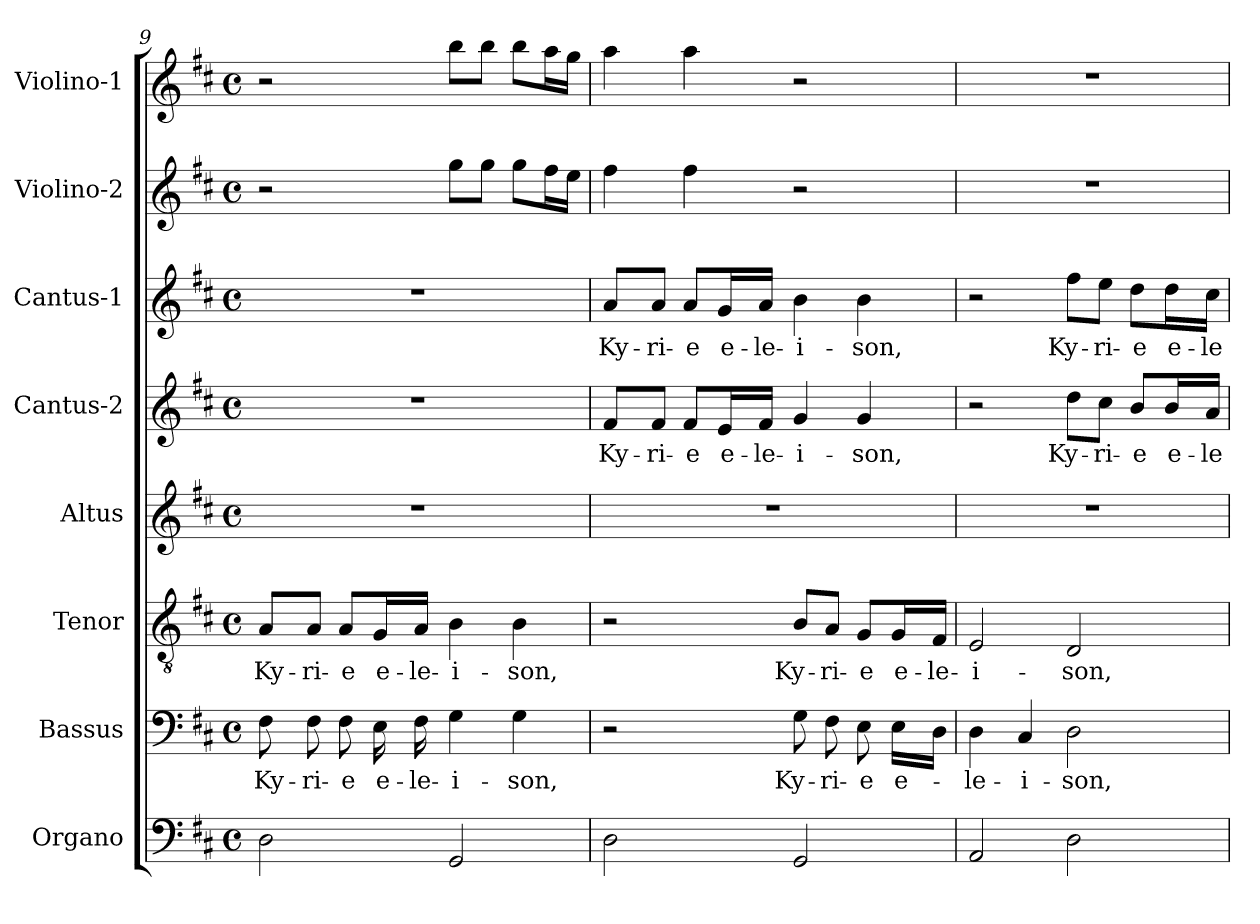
**kern	**kern	**text	**kern	**text	**kern	**kern	**text	**kern	**text	**kern	**kern
*part8	*part7	*part7	*part6	*part6	*part5	*part4	*part4	*part3	*part3	*part2	*part1
*staff8	*staff7	*staff7	*staff6	*staff6	*staff5	*staff4	*staff4	*staff3	*staff3	*staff2	*staff1
*I"Organo	*I"Bassus	*	*I"Tenor	*	*I"Altus	*I"Cantus-2	*	*I"Cantus-1	*	*I"Violino-2	*I"Violino-1
*I'Og	*I'B	*	*I'T	*	*I'A	*I'C2	*	*I'C1	*	*I'V2	*I'V1
!!LO:PB:g=z
*clefF4	*clefF4	*	*clefGv2	*	*clefG2	*clefG2	*	*clefG2	*	*clefG2	*clefG2
*k[f#c#]	*k[f#c#]	*	*k[f#c#]	*	*k[f#c#]	*k[f#c#]	*	*k[f#c#]	*	*k[f#c#]	*k[f#c#]
*D:	*D:	*	*D:	*	*D:	*D:	*	*D:	*	*D:	*D:
*M4/4	*M4/4	*	*M4/4	*	*M4/4	*M4/4	*	*M4/4	*	*M4/4	*M4/4
*met(c)	*met(c)	*	*met(c)	*	*met(c)	*met(c)	*	*met(c)	*	*met(c)	*met(c)
=9	=9	=9	=9	=9	=9	=9	=9	=9	=9	=9	=9
!	!	!LO:LY:b	!	!	!	!	!	!	!	!	!
!	!	!	!	!LO:LY:b	!	!	!	!	!	!	!
2D\	8F#\	Ky-	8A/L	Ky-	1r	1r	.	1r	.	2r	2r
!	!	!LO:LY:b	!	!	!	!	!	!	!	!	!
!	!	!	!	!LO:LY:b	!	!	!	!	!	!	!
.	8F#\	-ri-	8A/J	-ri-	.	.	.	.	.	.	.
!	!	!LO:LY:b	!	!	!	!	!	!	!	!	!
!	!	!	!	!LO:LY:b	!	!	!	!	!	!	!
.	8F#\	-e	8A/L	-e	.	.	.	.	.	.	.
!	!	!LO:LY:b	!	!	!	!	!	!	!	!	!
!	!	!	!	!LO:LY:b	!	!	!	!	!	!	!
.	16E\	e-	16G/L	e-	.	.	.	.	.	.	.
!	!	!LO:LY:b	!	!	!	!	!	!	!	!	!
!	!	!	!	!LO:LY:b	!	!	!	!	!	!	!
.	16F#\	-le-	16A/JJ	-le-	.	.	.	.	.	.	.
!	!	!LO:LY:b	!	!	!	!	!	!	!	!	!
!	!	!	!	!LO:LY:b	!	!	!	!	!	!	!
2GG/	4G\	-i-	4B\	-i-	.	.	.	.	.	8gg\L	8bb\L
.	.	.	.	.	.	.	.	.	.	8gg\J	8bb\J
!	!	!LO:LY:b	!	!	!	!	!	!	!	!	!
!	!	!	!	!LO:LY:b	!	!	!	!	!	!	!
.	4G\	-son,	4B\	-son,	.	.	.	.	.	8gg\L	8bb\L
.	.	.	.	.	.	.	.	.	.	16ff#\L	16aa\L
.	.	.	.	.	.	.	.	.	.	16ee\JJ	16gg\JJ
=10	=10	=10	=10	=10	=10	=10	=10	=10	=10	=10	=10
!	!	!	!	!	!	!	!LO:LY:b	!	!	!	!
!	!	!	!	!	!	!	!	!	!LO:LY:b	!	!
2D\	2r	.	2r	.	1r	8f#/L	Ky-	8a/L	Ky-	4ff#\	4aa\
!	!	!	!	!	!	!	!LO:LY:b	!	!	!	!
!	!	!	!	!	!	!	!	!	!LO:LY:b	!	!
.	.	.	.	.	.	8f#/J	-ri-	8a/J	-ri-	.	.
!	!	!	!	!	!	!	!LO:LY:b	!	!	!	!
!	!	!	!	!	!	!	!	!	!LO:LY:b	!	!
.	.	.	.	.	.	8f#/L	-e	8a/L	-e	4ff#\	4aa\
!	!	!	!	!	!	!	!LO:LY:b	!	!	!	!
!	!	!	!	!	!	!	!	!	!LO:LY:b	!	!
.	.	.	.	.	.	16e/L	e-	16g/L	e-	.	.
!	!	!	!	!	!	!	!LO:LY:b	!	!	!	!
!	!	!	!	!	!	!	!	!	!LO:LY:b	!	!
.	.	.	.	.	.	16f#/JJ	-le-	16a/JJ	-le-	.	.
!	!	!LO:LY:b	!	!	!	!	!	!	!	!	!
!	!	!	!	!LO:LY:b	!	!	!	!	!	!	!
!	!	!	!	!	!	!	!LO:LY:b	!	!	!	!
!	!	!	!	!	!	!	!	!	!LO:LY:b	!	!
2GG/	8G\	Ky-	8B/L	Ky-	.	4g/	-i-	4b\	-i-	2r	2r
!	!	!LO:LY:b	!	!	!	!	!	!	!	!	!
!	!	!	!	!LO:LY:b	!	!	!	!	!	!	!
.	8F#\	-ri-	8A/J	-ri-	.	.	.	.	.	.	.
!	!	!LO:LY:b	!	!	!	!	!	!	!	!	!
!	!	!	!	!LO:LY:b	!	!	!	!	!	!	!
!	!	!	!	!	!	!	!LO:LY:b	!	!	!	!
!	!	!	!	!	!	!	!	!	!LO:LY:b	!	!
.	8E\	-e	8G/L	-e	.	4g/	-son,	4b\	-son,	.	.
!	!	!LO:LY:b	!	!	!	!	!	!	!	!	!
!	!	!	!	!LO:LY:b	!	!	!	!	!	!	!
.	16E\LL	e-	16G/L	e-	.	.	.	.	.	.	.
!	!	!	!	!LO:LY:b	!	!	!	!	!	!	!
.	16D\JJ	.	16F#/JJ	-le-	.	.	.	.	.	.	.
=11	=11	=11	=11	=11	=11	=11	=11	=11	=11	=11	=11
!	!	!LO:LY:b	!	!	!	!	!	!	!	!	!
!	!	!	!	!LO:LY:b	!	!	!	!	!	!	!
2AA/	4D\	-le-	2E/	-i-	1r	2r	.	2r	.	1r	1r
!	!	!LO:LY:b	!	!	!	!	!	!	!	!	!
.	4C#/	-i-	.	.	.	.	.	.	.	.	.
!	!	!LO:LY:b	!	!	!	!	!	!	!	!	!
!	!	!	!	!LO:LY:b	!	!	!	!	!	!	!
!	!	!	!	!	!	!	!LO:LY:b	!	!	!	!
!	!	!	!	!	!	!	!	!	!LO:LY:b	!	!
2D\	2D\	-son,	2D/	-son,	.	8dd\L	Ky-	8ff#\L	Ky-	.	.
!	!	!	!	!	!	!	!LO:LY:b	!	!	!	!
!	!	!	!	!	!	!	!	!	!LO:LY:b	!	!
.	.	.	.	.	.	8cc#\J	-ri-	8ee\J	-ri-	.	.
!	!	!	!	!	!	!	!LO:LY:b	!	!	!	!
!	!	!	!	!	!	!	!	!	!LO:LY:b	!	!
.	.	.	.	.	.	8b/L	-e	8dd\L	-e	.	.
!	!	!	!	!	!	!	!LO:LY:b	!	!	!	!
!	!	!	!	!	!	!	!	!	!LO:LY:b	!	!
.	.	.	.	.	.	16b/L	e-	16dd\L	e-	.	.
!	!	!	!	!	!	!	!LO:LY:b	!	!	!	!
!	!	!	!	!	!	!	!	!	!LO:LY:b	!	!
.	.	.	.	.	.	16a/JJ	-le-	16cc#\JJ	-le-	.	.
=	=	=	=	=	=	=	=	=	=	=	=
*-	*-	*-	*-	*-	*-	*-	*-	*-	*-	*-	*-
